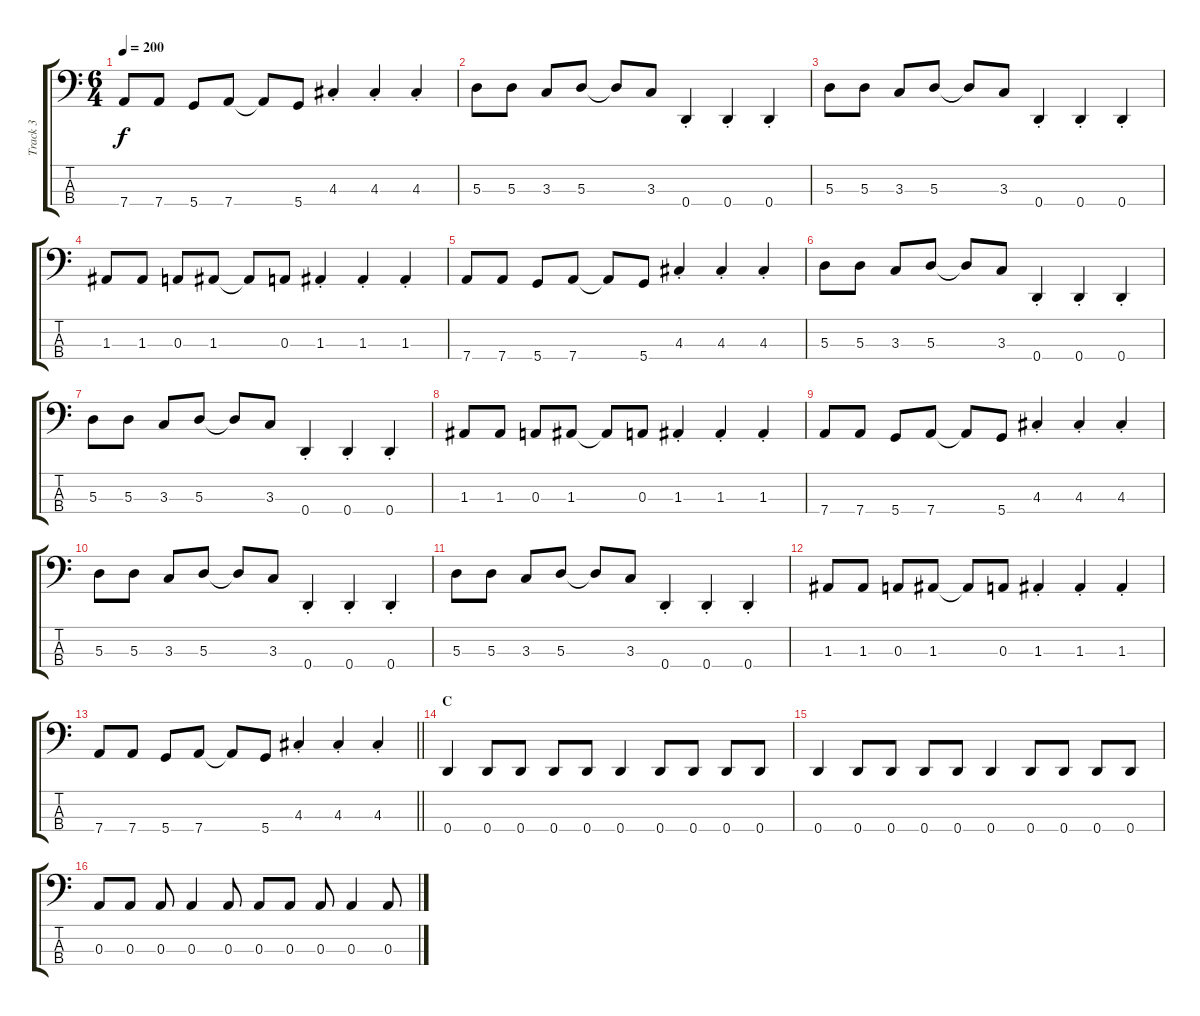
\track ("Track 3" "Track 3") {instrument electricbassfinger}
\staff {score tabs}
\tuning (G2 D2 A1 D1) {hide}
\ts (6 4)
\tempo 200
\clef f4
\ks c
7.4.8{dy f} 7.4.8 5.4.8 7.4.8 7.4{t}.8 5.4.8 4.3{st}.4 4.3{st}.4 4.3{st}.4 |
5.3.8 5.3.8 3.3.8 5.3.8 5.3{t}.8 3.3.8 0.4{st}.4 0.4{st}.4 0.4{st}.4 |
5.3.8 5.3.8 3.3.8 5.3.8 5.3{t}.8 3.3.8 0.4{st}.4 0.4{st}.4 0.4{st}.4 |
1.3.8 1.3.8 0.3.8 1.3.8 1.3{t}.8 0.3.8 1.3{st}.4 1.3{st}.4 1.3{st}.4 |
7.4.8 7.4.8 5.4.8 7.4.8 7.4{t}.8 5.4.8 4.3{st}.4 4.3{st}.4 4.3{st}.4 |
5.3.8 5.3.8 3.3.8 5.3.8 5.3{t}.8 3.3.8 0.4{st}.4 0.4{st}.4 0.4{st}.4 |
5.3.8 5.3.8 3.3.8 5.3.8 5.3{t}.8 3.3.8 0.4{st}.4 0.4{st}.4 0.4{st}.4 |
1.3.8 1.3.8 0.3.8 1.3.8 1.3{t}.8 0.3.8 1.3{st}.4 1.3{st}.4 1.3{st}.4 |
7.4.8 7.4.8 5.4.8 7.4.8 7.4{t}.8 5.4.8 4.3{st}.4 4.3{st}.4 4.3{st}.4 |
5.3.8 5.3.8 3.3.8 5.3.8 5.3{t}.8 3.3.8 0.4{st}.4 0.4{st}.4 0.4{st}.4 |
5.3.8 5.3.8 3.3.8 5.3.8 5.3{t}.8 3.3.8 0.4{st}.4 0.4{st}.4 0.4{st}.4 |
1.3.8 1.3.8 0.3.8 1.3.8 1.3{t}.8 0.3.8 1.3{st}.4 1.3{st}.4 1.3{st}.4 |
\barLineRight lightlight
7.4.8 7.4.8 5.4.8 7.4.8 7.4{t}.8 5.4.8 4.3{st}.4 4.3{st}.4 4.3{st}.4 |
\section ("" "C")
0.4.4 0.4.8 0.4.8 0.4.8 0.4.8 0.4.4 0.4.8 0.4.8 0.4.8 0.4.8 |
0.4.4 0.4.8 0.4.8 0.4.8 0.4.8 0.4.4 0.4.8 0.4.8 0.4.8 0.4.8 |
0.3.8 0.3.8 0.3.8 0.3.4 0.3.8 0.3.8 0.3.8 0.3.8 0.3.4 0.3.8
